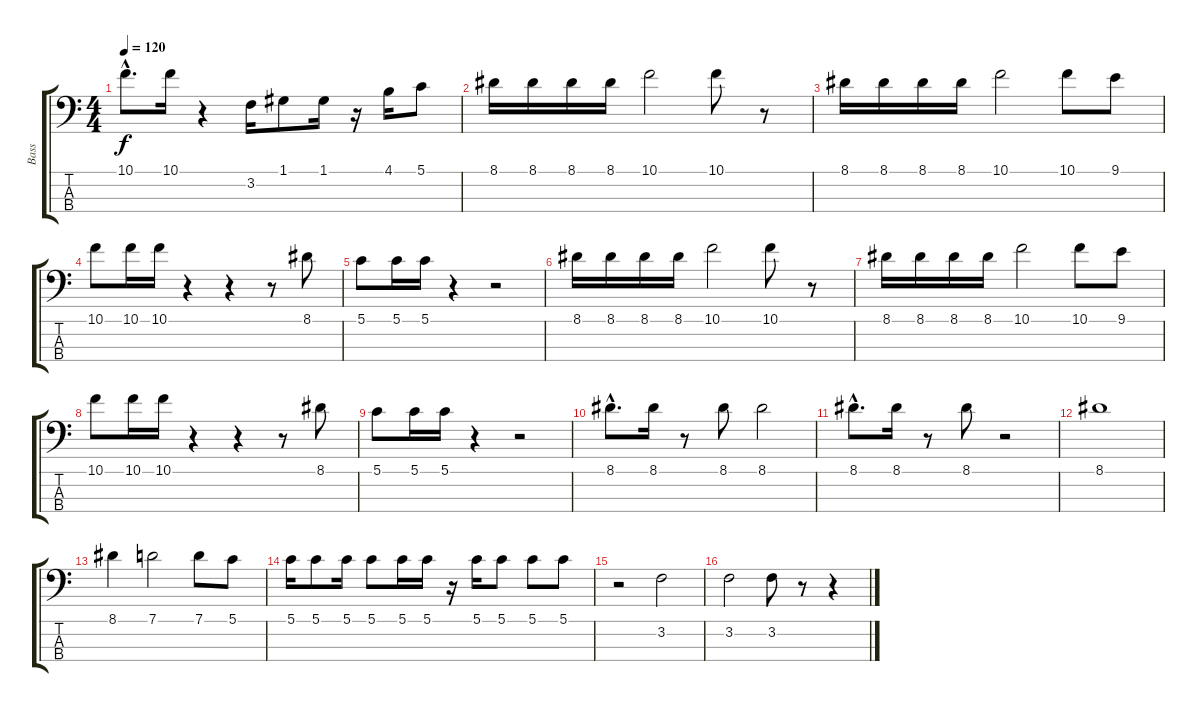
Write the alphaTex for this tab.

\track ("Bass" "Bass") {instrument electricbasspick}
\staff {score tabs}
\tuning (G2 D2 A1 E1) {hide}
\ts (4 4)
\tempo 120
\clef f4
\ks c
10.1{hac}.8{d dy f} 10.1.16 r.4 3.2.16 1.1.8 1.1.16 r.16 4.1.16 5.1.8 |
8.1.16 8.1.16 8.1.16 8.1.16 10.1.2 10.1.8 r.8 |
8.1.16 8.1.16 8.1.16 8.1.16 10.1.2 10.1.8 9.1.8 |
10.1.8 10.1.16 10.1.16 r.4 r.4 r.8 8.1.8 |
5.1.8 5.1.16 5.1.16 r.4 r.2 |
8.1.16 8.1.16 8.1.16 8.1.16 10.1.2 10.1.8 r.8 |
8.1.16 8.1.16 8.1.16 8.1.16 10.1.2 10.1.8 9.1.8 |
10.1.8 10.1.16 10.1.16 r.4 r.4 r.8 8.1.8 |
5.1.8 5.1.16 5.1.16 r.4 r.2 |
8.1{hac}.8{d} 8.1.16 r.8 8.1.8 8.1.2 |
8.1{hac}.8{d} 8.1.16 r.8 8.1.8 r.2 |
8.1.1 |
8.1.4 7.1.2 7.1.8 5.1.8 |
5.1.16 5.1.8 5.1.16 5.1.8 5.1.16 5.1.16 r.16 5.1.16 5.1.8 5.1.8 5.1.8 |
r.2 3.2.2 |
3.2.2 3.2.8 r.8 r.4
